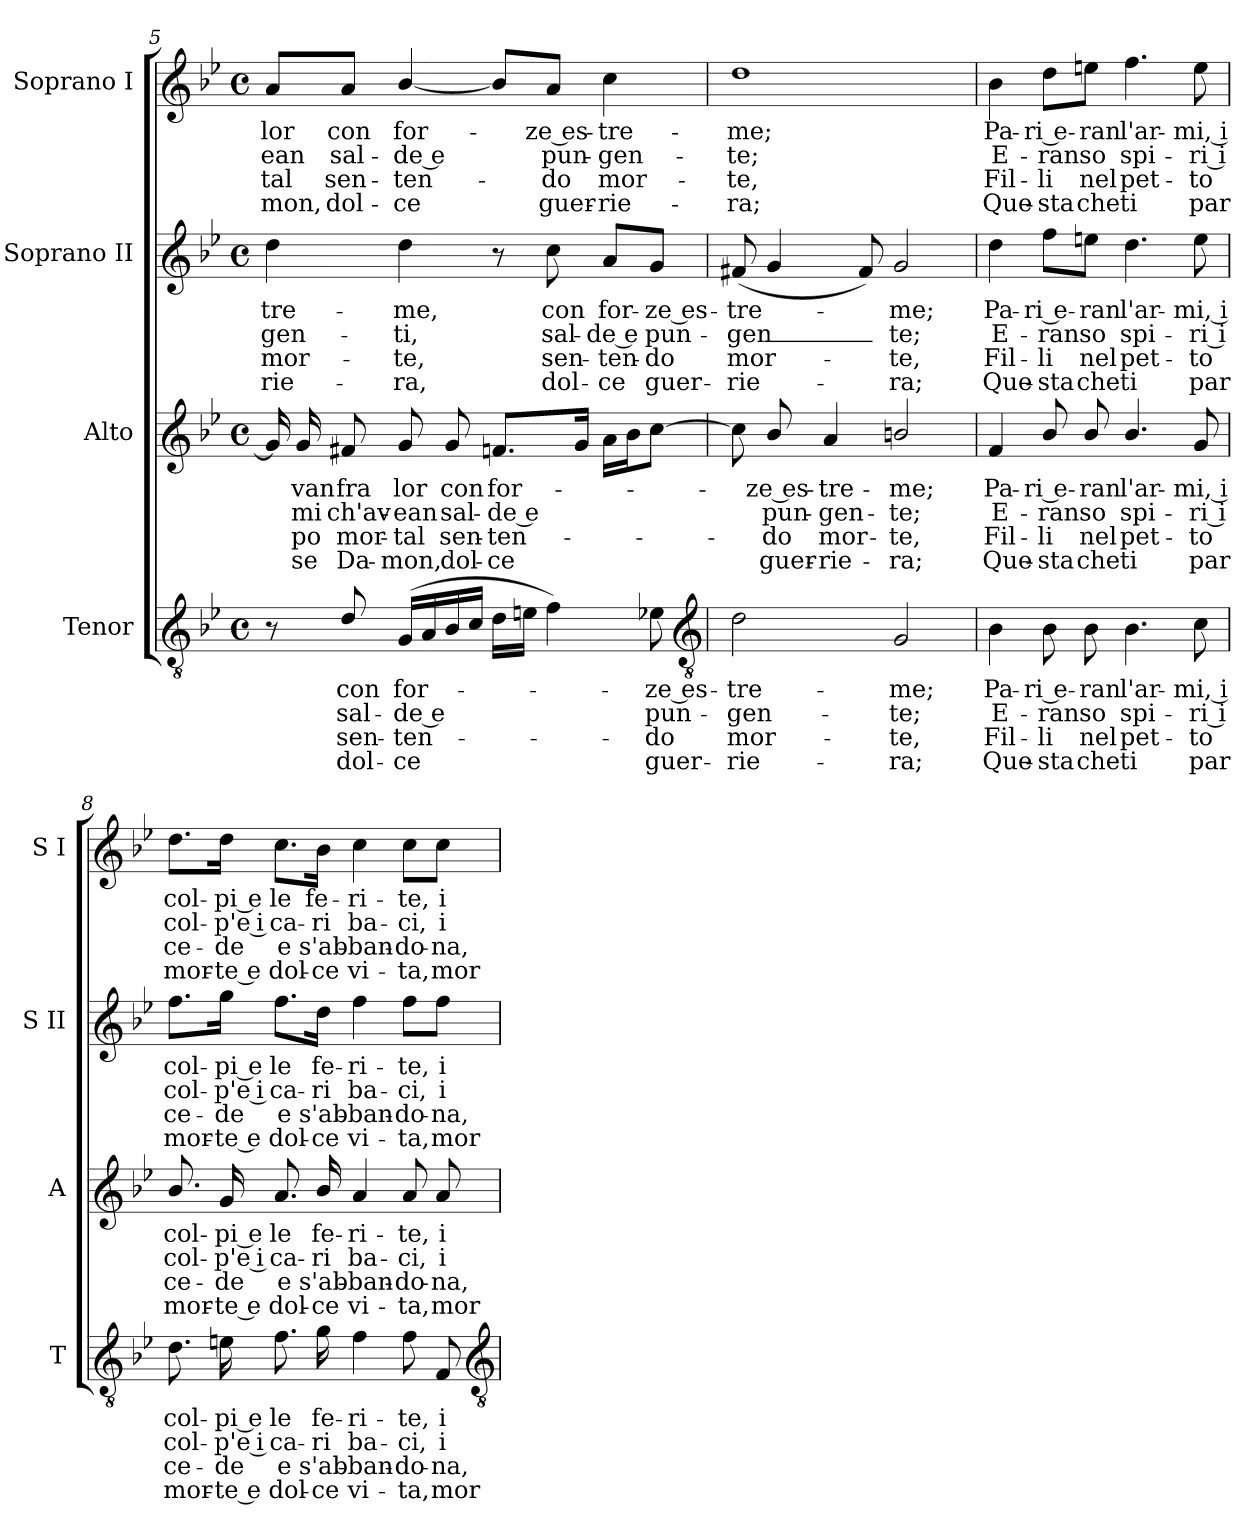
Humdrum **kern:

**kern	**text	**text	**text	**text	**kern	**text	**text	**text	**text	**kern	**text	**text	**text	**text	**kern	**text	**text	**text	**text
*part4	*part4	*part4	*part4	*part4	*part3	*part3	*part3	*part3	*part3	*part2	*part2	*part2	*part2	*part2	*part1	*part1	*part1	*part1	*part1
*staff4	*staff4	*staff4	*staff4	*staff4	*staff3	*staff3	*staff3	*staff3	*staff3	*staff2	*staff2	*staff2	*staff2	*staff2	*staff1	*staff1	*staff1	*staff1	*staff1
*I"Tenor	*	*	*	*	*I"Alto	*	*	*	*	*I"Soprano II	*	*	*	*	*I"Soprano I	*	*	*	*
*I'T	*	*	*	*	*I'A	*	*	*	*	*I'S II	*	*	*	*	*I'S I	*	*	*	*
*clefGv2	*	*	*	*	*clefG2	*	*	*	*	*clefG2	*	*	*	*	*clefG2	*	*	*	*
*k[b-e-]	*	*	*	*	*k[b-e-]	*	*	*	*	*k[b-e-]	*	*	*	*	*k[b-e-]	*	*	*	*
*M4/4	*	*	*	*	*M4/4	*	*	*	*	*M4/4	*	*	*	*	*M4/4	*	*	*	*
*met(c)	*	*	*	*	*met(c)	*	*	*	*	*met(c)	*	*	*	*	*met(c)	*	*	*	*
=5	=5	=5	=5	=5	=5	=5	=5	=5	=5	=5	=5	=5	=5	=5	=5	=5	=5	=5	=5
!	!	!	!	!	!	!	!	!	!	!	!LO:LY:b	!LO:LY:b	!LO:LY:b	!LO:LY:b	!	!LO:LY:b	!LO:LY:b	!LO:LY:b	!LO:LY:b
8r	.	.	.	.	16g]	.	.	.	.	4dd	-tre-	-gen-	-mor-	-rie-	8a/L	-lor	ean	tal	mon,
!	!	!	!	!	!	!LO:LY:b	!LO:LY:b	!LO:LY:b	!LO:LY:b	!	!	!	!	!	!	!	!	!	!
.	.	.	.	.	16g	van	mi	po	se	.	.	.	.	.	.	.	.	.	.
!	!LO:LY:b	!LO:LY:b	!LO:LY:b	!LO:LY:b	!	!LO:LY:b	!LO:LY:b	!LO:LY:b	!LO:LY:b	!	!	!	!	!	!	!LO:LY:b	!LO:LY:b	!LO:LY:b	!LO:LY:b
8d/	con	sal-	-sen-	-dol-	8f#X	fra	ch'av-	-mor-	-Da-	.	.	.	.	.	8a/J	con	sal-	-sen-	-dol-
!	!LO:LY:b	!LO:LY:b	!LO:LY:b	!LO:LY:b	!	!LO:LY:b	!LO:LY:b	!LO:LY:b	!LO:LY:b	!	!LO:LY:b	!LO:LY:b	!LO:LY:b	!LO:LY:b	!	!LO:LY:b	!LO:LY:b	!LO:LY:b	!LO:LY:b
(>16GLL	-for-	de e	ten-	ce	8g	-lor	ean	tal	mon,	4dd	-me,	ti,	te,	ra,	[4b-/	-for-	de e	ten-	ce
16A	.	.	.	.	.	.	.	.	.	.	.	.	.	.	.	.	.	.	.
!	!	!	!	!	!	!LO:LY:b	!LO:LY:b	!LO:LY:b	!LO:LY:b	!	!	!	!	!	!	!	!	!	!
16B-	.	.	.	.	8g	con	sal-	-sen-	-dol-	.	.	.	.	.	.	.	.	.	.
16cJJ	.	.	.	.	.	.	.	.	.	.	.	.	.	.	.	.	.	.	.
!	!	!	!	!	!	!LO:LY:b	!LO:LY:b	!LO:LY:b	!LO:LY:b	!	!	!	!	!	!	!	!	!	!
16dLL	.	.	.	.	8.fnL	-for-	de e	ten-	ce	8r	.	.	.	.	8b-/L]	.	.	.	.
16enJJ	.	.	.	.	.	.	.	.	.	.	.	.	.	.	.	.	.	.	.
!	!	!	!	!	!	!	!	!	!	!	!LO:LY:b	!LO:LY:b	!LO:LY:b	!LO:LY:b	!	!LO:LY:b	!LO:LY:b	!LO:LY:b	!LO:LY:b
4f)	.	.	.	.	.	.	.	.	.	8cc	con	sal-	-sen-	-dol-	8a/J	ze es-	-pun-	-do	guer-
.	.	.	.	.	16gJk	.	.	.	.	.	.	.	.	.	.	.	.	.	.
!	!	!	!	!	!	!	!	!	!	!	!LO:LY:b	!LO:LY:b	!LO:LY:b	!LO:LY:b	!	!LO:LY:b	!LO:LY:b	!LO:LY:b	!LO:LY:b
.	.	.	.	.	16aLL	.	.	.	.	8a/L	-for-	-de e	ten-	-ce	4cc	-tre-	-gen-	-mor-	-rie-
.	.	.	.	.	16b-J	.	.	.	.	.	.	.	.	.	.	.	.	.	.
!	!LO:LY:b	!LO:LY:b	!LO:LY:b	!LO:LY:b	!	!	!	!	!	!	!LO:LY:b	!LO:LY:b	!LO:LY:b	!LO:LY:b	!	!	!	!	!
8e-X	ze es-	-pun-	-do	guer-	[8ccJ	.	.	.	.	8g/J	ze es-	-pun-	-do	guer-	.	.	.	.	.
*clefGv2	*	*	*	*	*	*	*	*	*	*	*	*	*	*	*	*	*	*	*
!!LO:PB:g=z
=6	=6	=6	=6	=6	=6	=6	=6	=6	=6	=6	=6	=6	=6	=6	=6	=6	=6	=6	=6
!	!LO:LY:b	!LO:LY:b	!LO:LY:b	!LO:LY:b	!	!	!	!	!	!	!LO:LY:b	!LO:LY:b	!LO:LY:b	!LO:LY:b	!	!LO:LY:b	!LO:LY:b	!LO:LY:b	!LO:LY:b
2d	-tre-	-gen-	-mor-	-rie-	8cc\]	.	.	.	.	(<8f#X	-tre-	gen_-	-mor-	rie-	1dd	-me;	te;	te,	ra;
!	!	!	!	!	!	!LO:LY:b	!LO:LY:b	!LO:LY:b	!LO:LY:b	!	!	!	!	!	!	!	!	!	!
.	.	.	.	.	8b-/	ze es-	pun-	-do	guer-	4g	.	.	.	.	.	.	.	.	.
!	!	!	!	!	!	!LO:LY:b	!LO:LY:b	!LO:LY:b	!LO:LY:b	!	!	!	!	!	!	!	!	!	!
.	.	.	.	.	4a	-tre-	-gen-	-mor-	-rie-	.	.	.	.	.	.	.	.	.	.
.	.	.	.	.	.	.	.	.	.	8f#)	.	.	.	.	.	.	.	.	.
!	!LO:LY:b	!LO:LY:b	!LO:LY:b	!LO:LY:b	!	!LO:LY:b	!LO:LY:b	!LO:LY:b	!LO:LY:b	!	!LO:LY:b	!LO:LY:b	!LO:LY:b	!LO:LY:b	!	!	!	!	!
2G	-me;	te;	te,	ra;	2bn/	-me;	te;	te,	ra;	2g	me;	te;	te,	ra;	.	.	.	.	.
=7	=7	=7	=7	=7	=7	=7	=7	=7	=7	=7	=7	=7	=7	=7	=7	=7	=7	=7	=7
!	!LO:LY:b	!LO:LY:b	!LO:LY:b	!LO:LY:b	!	!LO:LY:b	!LO:LY:b	!LO:LY:b	!LO:LY:b	!	!LO:LY:b	!LO:LY:b	!LO:LY:b	!LO:LY:b	!	!LO:LY:b	!LO:LY:b	!LO:LY:b	!LO:LY:b
4B-	Pa-	-E-	-Fil-	-Que-	4f	Pa-	-E-	-Fil-	-Que-	4dd	Pa-	-E-	-Fil-	-Que-	4b-	Pa-	-E-	-Fil-	-Que-
!	!LO:LY:b	!LO:LY:b	!LO:LY:b	!LO:LY:b	!	!LO:LY:b	!LO:LY:b	!LO:LY:b	!LO:LY:b	!	!LO:LY:b	!LO:LY:b	!LO:LY:b	!LO:LY:b	!	!LO:LY:b	!LO:LY:b	!LO:LY:b	!LO:LY:b
8B-	-ri e-	-ran	li	sta	8b-/	-ri e-	-ran	li	sta	8ff\L	-ri e-	-ran	li	sta	8dd\L	-ri e-	-ran	li	sta
!	!LO:LY:b	!LO:LY:b	!LO:LY:b	!LO:LY:b	!	!LO:LY:b	!LO:LY:b	!LO:LY:b	!LO:LY:b	!	!LO:LY:b	!LO:LY:b	!LO:LY:b	!LO:LY:b	!	!LO:LY:b	!LO:LY:b	!LO:LY:b	!LO:LY:b
8B-	ran	so	nel	che	8b-/	ran	so	nel	che	8een\J	ran	so	nel	che	8een\J	ran	so	nel	che
!	!LO:LY:b	!LO:LY:b	!LO:LY:b	!LO:LY:b	!	!LO:LY:b	!LO:LY:b	!LO:LY:b	!LO:LY:b	!	!LO:LY:b	!LO:LY:b	!LO:LY:b	!LO:LY:b	!	!LO:LY:b	!LO:LY:b	!LO:LY:b	!LO:LY:b
4.B-	l'ar-	-spi-	-pet-	-ti	4.b-/	l'ar-	-spi-	-pet-	-ti	4.dd	l'ar-	-spi-	-pet-	-ti	4.ff	l'ar-	-spi-	-pet-	-ti
!	!LO:LY:b	!LO:LY:b	!LO:LY:b	!LO:LY:b	!	!LO:LY:b	!LO:LY:b	!LO:LY:b	!LO:LY:b	!	!LO:LY:b	!LO:LY:b	!LO:LY:b	!LO:LY:b	!	!LO:LY:b	!LO:LY:b	!LO:LY:b	!LO:LY:b
8c	mi, i	ri i	to	par	8g	mi, i	ri i	to	par	8ee	mi, i	ri i	to	par	8ee	mi, i	ri i	to	par
=8	=8	=8	=8	=8	=8	=8	=8	=8	=8	=8	=8	=8	=8	=8	=8	=8	=8	=8	=8
!	!LO:LY:b	!LO:LY:b	!LO:LY:b	!LO:LY:b	!	!LO:LY:b	!LO:LY:b	!LO:LY:b	!LO:LY:b	!	!LO:LY:b	!LO:LY:b	!LO:LY:b	!LO:LY:b	!	!LO:LY:b	!LO:LY:b	!LO:LY:b	!LO:LY:b
8.d	col-	-col-	-ce-	-mor-	8.b-/	col-	-col-	-ce-	-mor-	8.ff\L	col-	-col-	-ce-	-mor-	8.dd\L	col-	-col-	-ce-	-mor-
!	!LO:LY:b	!LO:LY:b	!LO:LY:b	!LO:LY:b	!	!LO:LY:b	!LO:LY:b	!LO:LY:b	!LO:LY:b	!	!LO:LY:b	!LO:LY:b	!LO:LY:b	!LO:LY:b	!	!LO:LY:b	!LO:LY:b	!LO:LY:b	!LO:LY:b
16en	-pi e	p'e i	de	te e	16g	-pi e	p'e i	de	te e	16gg\Jk	-pi e	p'e i	de	te e	16dd\Jk	-pi e	p'e i	de	te e
!	!LO:LY:b	!LO:LY:b	!LO:LY:b	!LO:LY:b	!	!LO:LY:b	!LO:LY:b	!LO:LY:b	!LO:LY:b	!	!LO:LY:b	!LO:LY:b	!LO:LY:b	!LO:LY:b	!	!LO:LY:b	!LO:LY:b	!LO:LY:b	!LO:LY:b
8.f	le	ca-	-e	dol-	8.a	le	ca-	-e	dol-	8.ff\L	le	ca-	-e	dol-	8.cc\L	le	ca-	-e	dol-
!	!LO:LY:b	!LO:LY:b	!LO:LY:b	!LO:LY:b	!	!LO:LY:b	!LO:LY:b	!LO:LY:b	!LO:LY:b	!	!LO:LY:b	!LO:LY:b	!LO:LY:b	!LO:LY:b	!	!LO:LY:b	!LO:LY:b	!LO:LY:b	!LO:LY:b
16g	-fe-	-ri	s'ab-	-ce	16b-/	-fe-	-ri	s'ab-	-ce	16dd\Jk	-fe-	-ri	s'ab-	-ce	16b-\Jk	-fe-	-ri	s'ab-	-ce
!	!LO:LY:b	!LO:LY:b	!LO:LY:b	!LO:LY:b	!	!LO:LY:b	!LO:LY:b	!LO:LY:b	!LO:LY:b	!	!LO:LY:b	!LO:LY:b	!LO:LY:b	!LO:LY:b	!	!LO:LY:b	!LO:LY:b	!LO:LY:b	!LO:LY:b
4f	ri-	-ba-	-ban-	-vi-	4a	ri-	-ba-	-ban-	-vi-	4ff	ri-	-ba-	-ban-	-vi-	4cc	ri-	-ba-	-ban-	-vi-
!	!LO:LY:b	!LO:LY:b	!LO:LY:b	!LO:LY:b	!	!LO:LY:b	!LO:LY:b	!LO:LY:b	!LO:LY:b	!	!LO:LY:b	!LO:LY:b	!LO:LY:b	!LO:LY:b	!	!LO:LY:b	!LO:LY:b	!LO:LY:b	!LO:LY:b
8f	-te,	ci,	do-	-ta,	8a	-te,	ci,	do-	-ta,	8ff\L	-te,	ci,	do-	-ta,	8cc\L	-te,	ci,	do-	-ta,
!	!LO:LY:b	!LO:LY:b	!LO:LY:b	!LO:LY:b	!	!LO:LY:b	!LO:LY:b	!LO:LY:b	!LO:LY:b	!	!LO:LY:b	!LO:LY:b	!LO:LY:b	!LO:LY:b	!	!LO:LY:b	!LO:LY:b	!LO:LY:b	!LO:LY:b
8F	i	i	na,	mor-	8a	i	i	na,	mor-	8ff\J	i	i	na,	mor-	8cc\J	i	i	na,	mor-
*clefGv2	*	*	*	*	*	*	*	*	*	*	*	*	*	*	*	*	*	*	*
=	=	=	=	=	=	=	=	=	=	=	=	=	=	=	=	=	=	=	=
*-	*-	*-	*-	*-	*-	*-	*-	*-	*-	*-	*-	*-	*-	*-	*-	*-	*-	*-	*-
